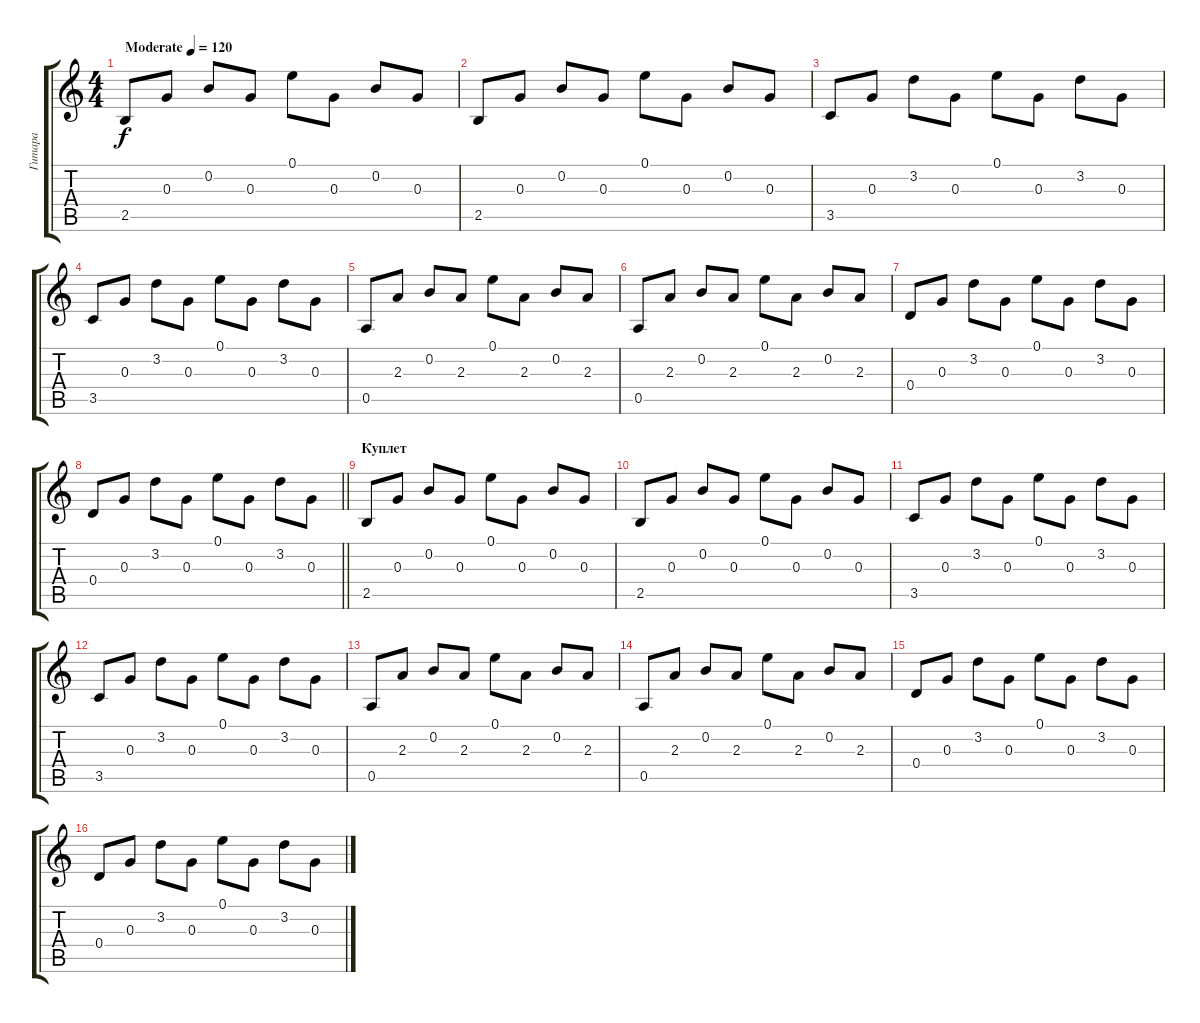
\track ("Гитара" "Гитара") {instrument acousticguitarsteel}
\staff {score tabs}
\tuning (E4 B3 G3 D3 A2 E2) {hide}
\ts (4 4)
\tempo (120 "Moderate")
\clef g2
\ks c
2.5.8{dy f instrument acousticguitarsteel} 0.3.8 0.2.8 0.3.8 0.1.8 0.3.8 0.2.8 0.3.8 |
2.5.8 0.3.8 0.2.8 0.3.8 0.1.8 0.3.8 0.2.8 0.3.8 |
3.5.8 0.3.8 3.2.8 0.3.8 0.1.8 0.3.8 3.2.8 0.3.8 |
3.5.8 0.3.8 3.2.8 0.3.8 0.1.8 0.3.8 3.2.8 0.3.8 |
0.5.8 2.3.8 0.2.8 2.3.8 0.1.8 2.3.8 0.2.8 2.3.8 |
0.5.8 2.3.8 0.2.8 2.3.8 0.1.8 2.3.8 0.2.8 2.3.8 |
0.4.8 0.3.8 3.2.8 0.3.8 0.1.8 0.3.8 3.2.8 0.3.8 |
\barLineRight lightlight
0.4.8 0.3.8 3.2.8 0.3.8 0.1.8 0.3.8 3.2.8 0.3.8 |
\section ("" "Куплет")
2.5.8 0.3.8 0.2.8 0.3.8 0.1.8 0.3.8 0.2.8 0.3.8 |
2.5.8 0.3.8 0.2.8 0.3.8 0.1.8 0.3.8 0.2.8 0.3.8 |
3.5.8 0.3.8 3.2.8 0.3.8 0.1.8 0.3.8 3.2.8 0.3.8 |
3.5.8 0.3.8 3.2.8 0.3.8 0.1.8 0.3.8 3.2.8 0.3.8 |
0.5.8 2.3.8 0.2.8 2.3.8 0.1.8 2.3.8 0.2.8 2.3.8 |
0.5.8 2.3.8 0.2.8 2.3.8 0.1.8 2.3.8 0.2.8 2.3.8 |
0.4.8 0.3.8 3.2.8 0.3.8 0.1.8 0.3.8 3.2.8 0.3.8 |
0.4.8 0.3.8 3.2.8 0.3.8 0.1.8 0.3.8 3.2.8 0.3.8
